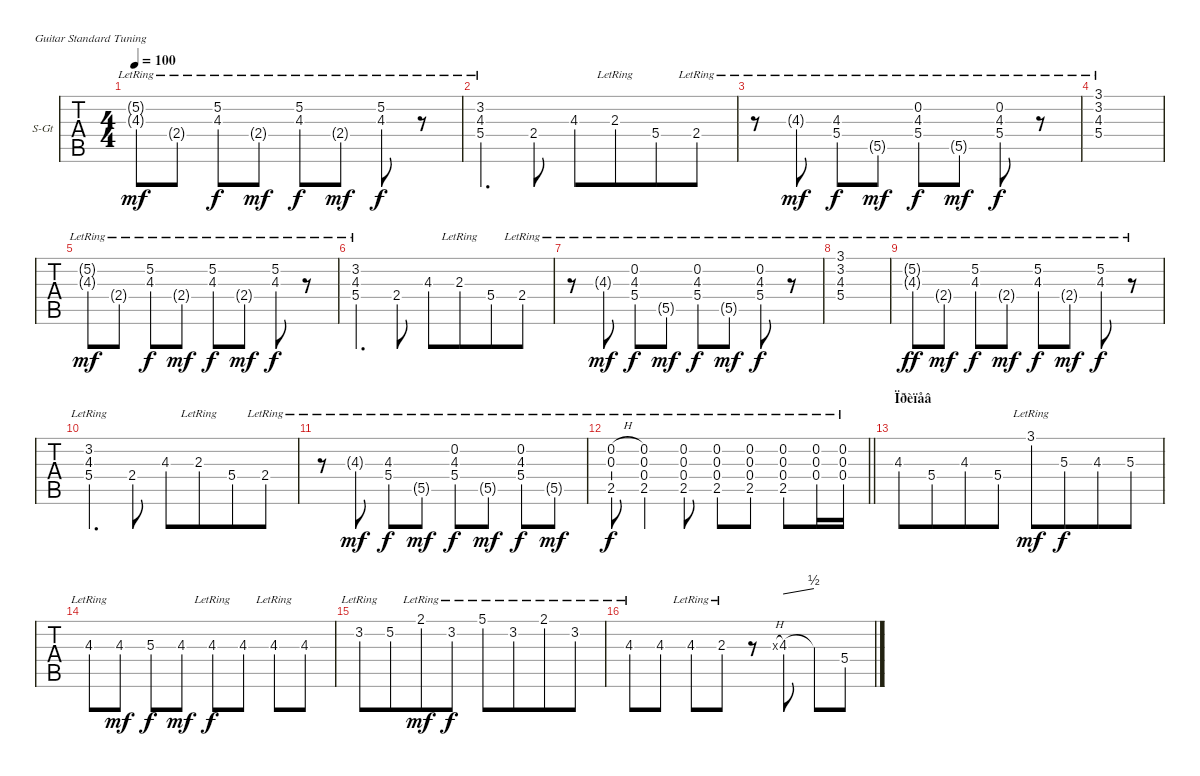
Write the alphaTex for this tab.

\bracketExtendMode groupsimilarinstruments
\firstSystemTrackNameOrientation horizontal
\otherSystemsTrackNameOrientation horizontal
\track ("Solo" "S-Gt") {instrument acousticguitarsteel}
\staff {tabs}
\tuning (E4 B3 G3 D3 A2 E2)
\ts (4 4)
\tempo 100
\clef g2
\ks c
(5.2{g lr} 4.3{g lr}).8{dy mf} 2.4{g lr}.8 (5.2{lr} 4.3{lr}).8{dy f} 2.4{g lr}.8{dy mf} (5.2{lr} 4.3{lr}).8{dy f} 2.4{g lr}.8{dy mf} (5.2{lr} 4.3{lr}).8{dy f} r.8 |
(3.2{lr} 4.3{lr} 5.4).4{d} 2.4.8 4.3.8 2.3{lr}.8{beam merge} 5.4.8 2.4{lr}.8 |
r.8 4.3{g lr}.8{dy mf} (4.3{lr} 5.4).8{dy f} 5.5{g lr}.8{dy mf} (4.3{lr} 5.4 0.2).8{dy f} 5.5{g lr}.8{dy mf} (0.2{lr} 4.3{lr} 5.4).8{dy f} r.8 |
(3.2{lr} 4.3{lr} 5.4{lr} 3.1).1 |
(5.2{g lr} 4.3{g lr}).8{dy mf} 2.4{g lr}.8 (5.2{lr} 4.3{lr}).8{dy f} 2.4{g lr}.8{dy mf} (5.2{lr} 4.3{lr}).8{dy f} 2.4{g lr}.8{dy mf} (5.2{lr} 4.3{lr}).8{dy f} r.8 |
(3.2{lr} 4.3{lr} 5.4).4{d} 2.4.8 4.3.8 2.3{lr}.8{beam merge} 5.4.8 2.4{lr}.8 |
r.8 4.3{g lr}.8{dy mf} (0.2{lr} 4.3{lr} 5.4).8{dy f} 5.5{g lr}.8{dy mf} (0.2{lr} 4.3{lr} 5.4).8{dy f} 5.5{g lr}.8{dy mf} (0.2{lr} 4.3{lr} 5.4).8{dy f} r.8 |
(3.2{lr} 4.3{lr} 5.4{lr} 3.1).1 |
(5.2{g lr} 4.3{g lr}).8{dy ff} 2.4{g lr}.8{dy mf} (5.2{lr} 4.3{lr}).8{dy f} 2.4{g lr}.8{dy mf} (5.2{lr} 4.3{lr}).8{dy f} 2.4{g lr}.8{dy mf} (5.2{lr} 4.3{lr}).8{dy f} r.8 |
(3.2{lr} 4.3{lr} 5.4).4{d} 2.4.8 4.3.8 2.3{lr}.8{beam merge} 5.4.8 2.4{lr}.8 |
r.8 4.3{g lr}.8{dy mf} (4.3{lr} 5.4).8{dy f} 5.5{g lr}.8{dy mf} (0.2{lr} 4.3{lr} 5.4).8{dy f} 5.5{g lr}.8{dy mf} (0.2{lr} 4.3{lr} 5.4).8{dy f} 5.5{g lr}.8{dy mf} |
\barLineRight lightlight
(0.2{h lr} 0.3{h lr} 2.5{h}).8{dy f} (0.2{lr} 0.3{lr} 0.4{lr} 2.5).4 (0.2{lr} 0.3{lr} 0.4{lr} 2.5).8 (0.2{lr} 0.3{lr} 0.4{lr} 2.5).8 (0.2{lr} 0.3{lr} 0.4{lr} 2.5).8 (0.2{lr} 0.3{lr} 0.4{lr} 2.5).8 (0.2{lr} 0.3{lr} 0.4{lr}).16 (0.2{lr} 0.3{lr} 0.4{lr}).16 |
\section ("" "Ïðèïåâ")
4.3.8 5.4.8{beam merge} 4.3.8 5.4.8 3.1{ac lr}.8{dy mf} 5.3.8{dy f beam merge} 4.3.8 5.3.8 |
4.3{lr}.8 4.3.8{dy mf} 5.3.8{dy f} 4.3.8{dy mf} 4.3{lr}.8{dy f} 4.3.8 4.3{lr}.8 4.3.8 |
3.2{lr}.8 5.2.8{beam merge} 2.1{ac lr}.8{dy mf} 3.2{lr}.8{dy f} 5.1{lr}.8 3.2{lr}.8{beam merge} 2.1{lr}.8 3.2{lr}.8 |
4.3{lr}.8 4.3.8 4.3{lr}.8 2.3{lr}.8 r.8 4.3{h x}.8{gr} 4.3.8{tbe (dive default 0 0 60 2)} 4.3{t}.8 5.4.8
